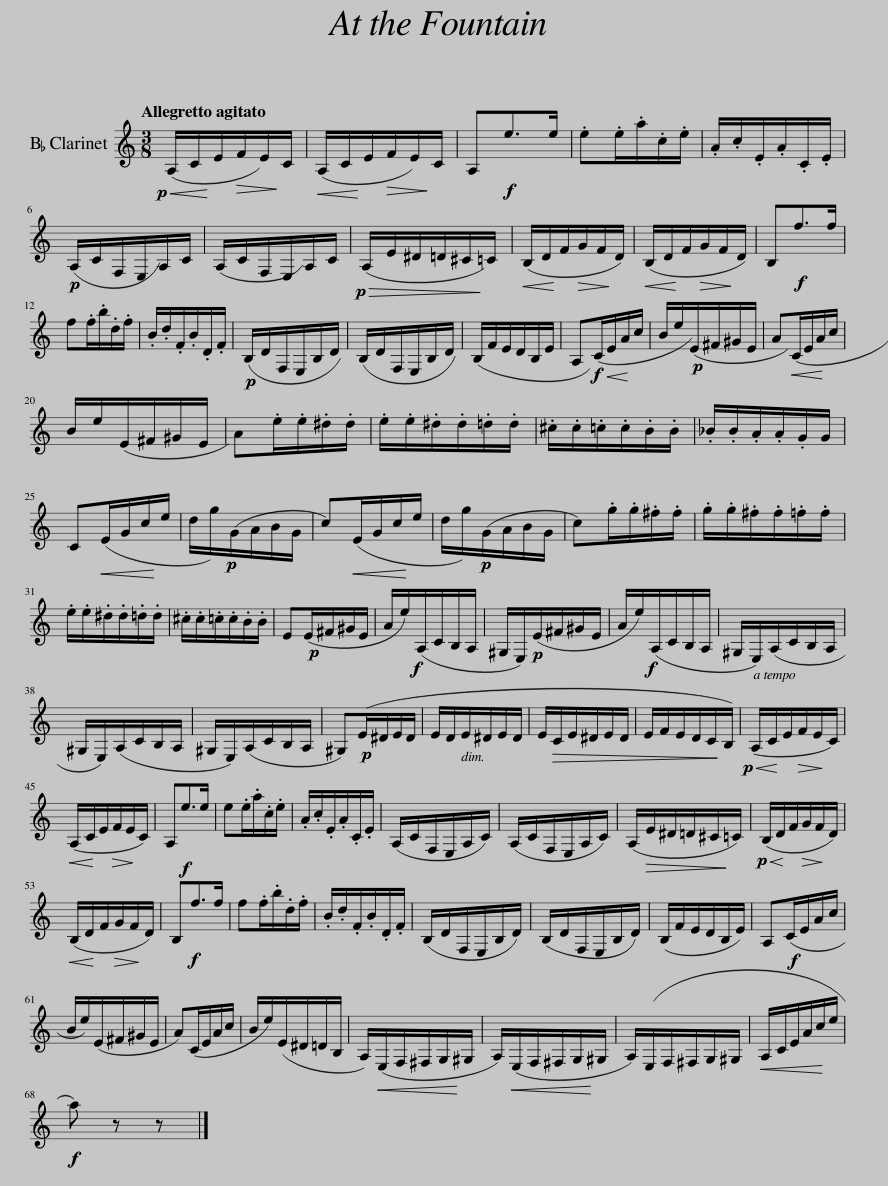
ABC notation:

X:1
L:1/8
Q:1/4=80
M:3/8
I:linebreak $
K:none
V:1 treble transpose=-2
V:1
[K:C]!p!!<(! (A,/C/)!<)!E/!>(!F/E/!>)!C/ |!<(! (A,/C/)!<)!E/!>(!F/E/!>)!C/ | A,!f!e>e | .e.e/.a/.c/.e/ | .A/.c/.E/.A/.C/.E/ |$ %5
!p! (A,/C/)F,/E,/A,/C/ | (A,/C/)F,/E,/A,/C/ |!p!!>(! (A,/E/)^D/=D/^C/!>)!=C/ |!<(! (B,/D/)!<)!F/!>(!G/F/!>)!D/ |!<(! (B,/D/)!<)!F/!>(!G/F/!>)!D/ | %10
 B,!f!f>f |$ f.f/.b/.d/.f/ | .B/.d/.F/.B/.D/.F/ |!p! (B,/D/)F,/E,/B,/D/ | (B,/D/)F,/E,/B,/D/ | %15
 (B,/F/)E/D/B,/E/ | A,!f!!<(!(C/E/)A/!<)!c/ | B/e/!p!(E/^F/)^G/E/ | A!<(!(C/E/)A/!<)!c/ |$ B/e/(E/^F/)^G/E/ | %20
 A.e/.e/.^d/.d/ | .e/.e/.^d/.d/.=d/.d/ | .^c/.c/.=c/.c/.B/.B/ | ._B/.B/.A/.A/.G/G/ |$ C!<(!(E/G/c/!<)!e/ | %25
 d/g/)!p!(G/A/B/G/ | c)!<(!(E/G/c/!<)!e/ | d/g/)!p!(G/A/B/G/ | c).g/.g/.^f/.f/ | .g/.g/.^f/.f/.=f/.f/ |$ %30
 .e/.e/.^d/.d/.=d/.d/ | .^c/.c/.=c/.c/.B/.B/ | E!p!(E/^F/^G/E/ | A/e/)!f!(A,/C/B,/A,/ | ^G,/E,/)!p!(E/^F/^G/E/ | %35
 A/e/)!f!(A,/C/B,/A,/ | ^G,/E,/)(A,/C/B,/A,/ |$ ^G,/E,/)(A,/C/B,/A,/ | ^G,/E,/)(A,/C/B,/A,/ | ^G,)!p!(E/^D/E/D/ | %40
 E/D/E/^D/E/D/ | E/!>(!C/E/^D/E/D/ | E/F/E/D/C/!>)!B,/) |!p!!<(! (A,/C/!<)!E/!>(!F/E/!>)!C/) |$!<(! (A,/C/!<)!E/!>(!F/E/!>)!C/) | %45
 A,!f!e>e | e.e/.a/.c/.e/ | .A/.c/.E/.A/.C/.E/ | (A,/C/F,/E,/A,/C/) | (A,/C/F,/E,/A,/C/) | %50
 (A,/!>(!E/^D/=D/^C/!>)!=C/) |!p!!<(! (B,/D/!<)!F/!>(!G/F/!>)!D/) |$!<(! (B,/D/!<)!F/!>(!G/F/!>)!D/) | B,!f!f>f | f.f/.b/.d/.f/ | %55
 .B/.d/.F/.B/.D/.F/ | (B,/D/F,/E,/B,/D/) | (B,/D/F,/E,/B,/D/) | (B,/F/E/D/B,/E/) | A,!f!(C/E/A/c/ |$ %60
 B/e/)(E/^F/^G/E/ | A)(C/E/A/c/ | B/e/)(E/^D/=D/B,/ | A,/)!<(!(E,/F,/^F,/G,/!<)!^G,/ | A,/)!<(!(E,/F,/^F,/G,/!<)!^G,/ | %65
 A,/)(E,/F,/^F,/G,/^G,/ |!<(! A,/C/E/A/c/!<)!e/ |$!f! a) z z |] %68
